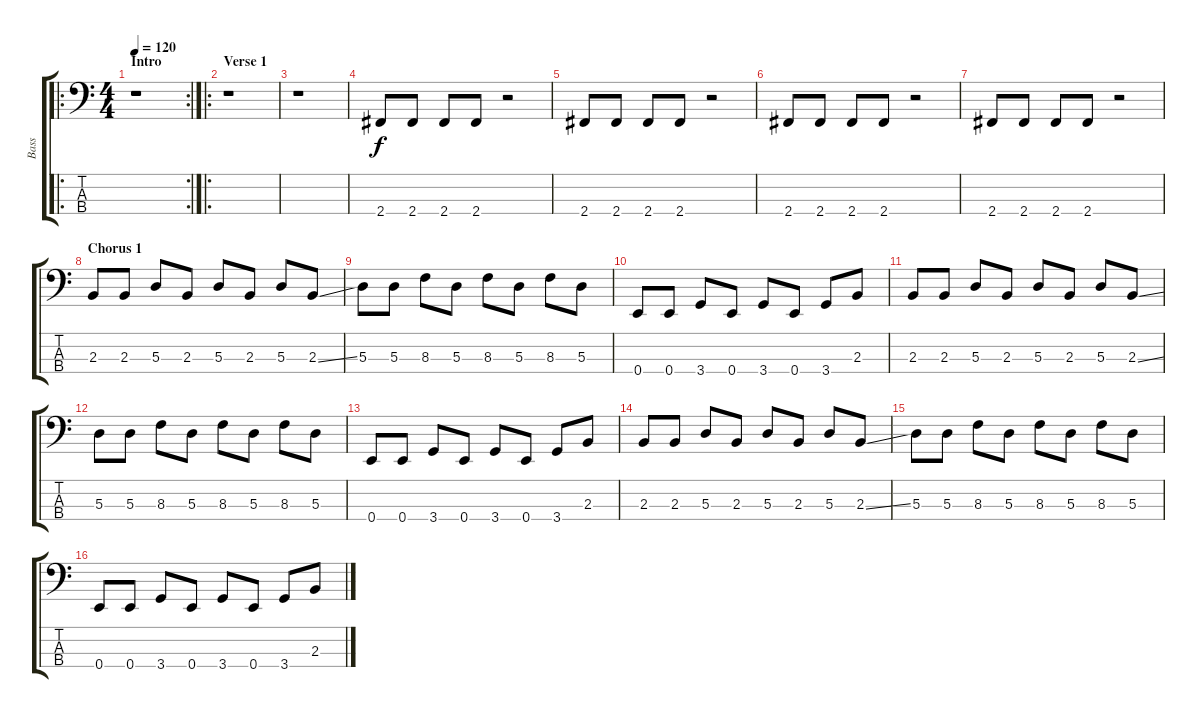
\track ("Bass" "Bass") {instrument electricbassfinger}
\staff {score tabs}
\tuning (G2 D2 A1 E1) {hide}
\ro
\rc 2
\ts (4 4)
\section ("" "Intro")
\tempo 120
\clef f4
\ks c
r.1{dy f instrument electricbassfinger} |
\ro
\section ("" "Verse 1")
r.1 |
r.1 |
2.4.8 2.4.8 2.4.8 2.4.8 r.2 |
2.4.8 2.4.8 2.4.8 2.4.8 r.2 |
2.4.8 2.4.8 2.4.8 2.4.8 r.2 |
2.4.8 2.4.8 2.4.8 2.4.8 r.2 |
\section ("" "Chorus 1")
2.3.8 2.3.8 5.3.8 2.3.8 5.3.8 2.3.8 5.3.8 2.3{ss}.8 |
5.3.8 5.3.8 8.3.8 5.3.8 8.3.8 5.3.8 8.3.8 5.3.8 |
0.4.8 0.4.8 3.4.8 0.4.8 3.4.8 0.4.8 3.4.8 2.3.8 |
2.3.8 2.3.8 5.3.8 2.3.8 5.3.8 2.3.8 5.3.8 2.3{ss}.8 |
5.3.8 5.3.8 8.3.8 5.3.8 8.3.8 5.3.8 8.3.8 5.3.8 |
0.4.8 0.4.8 3.4.8 0.4.8 3.4.8 0.4.8 3.4.8 2.3.8 |
2.3.8 2.3.8 5.3.8 2.3.8 5.3.8 2.3.8 5.3.8 2.3{ss}.8 |
5.3.8 5.3.8 8.3.8 5.3.8 8.3.8 5.3.8 8.3.8 5.3.8 |
0.4.8 0.4.8 3.4.8 0.4.8 3.4.8 0.4.8 3.4.8 2.3.8
